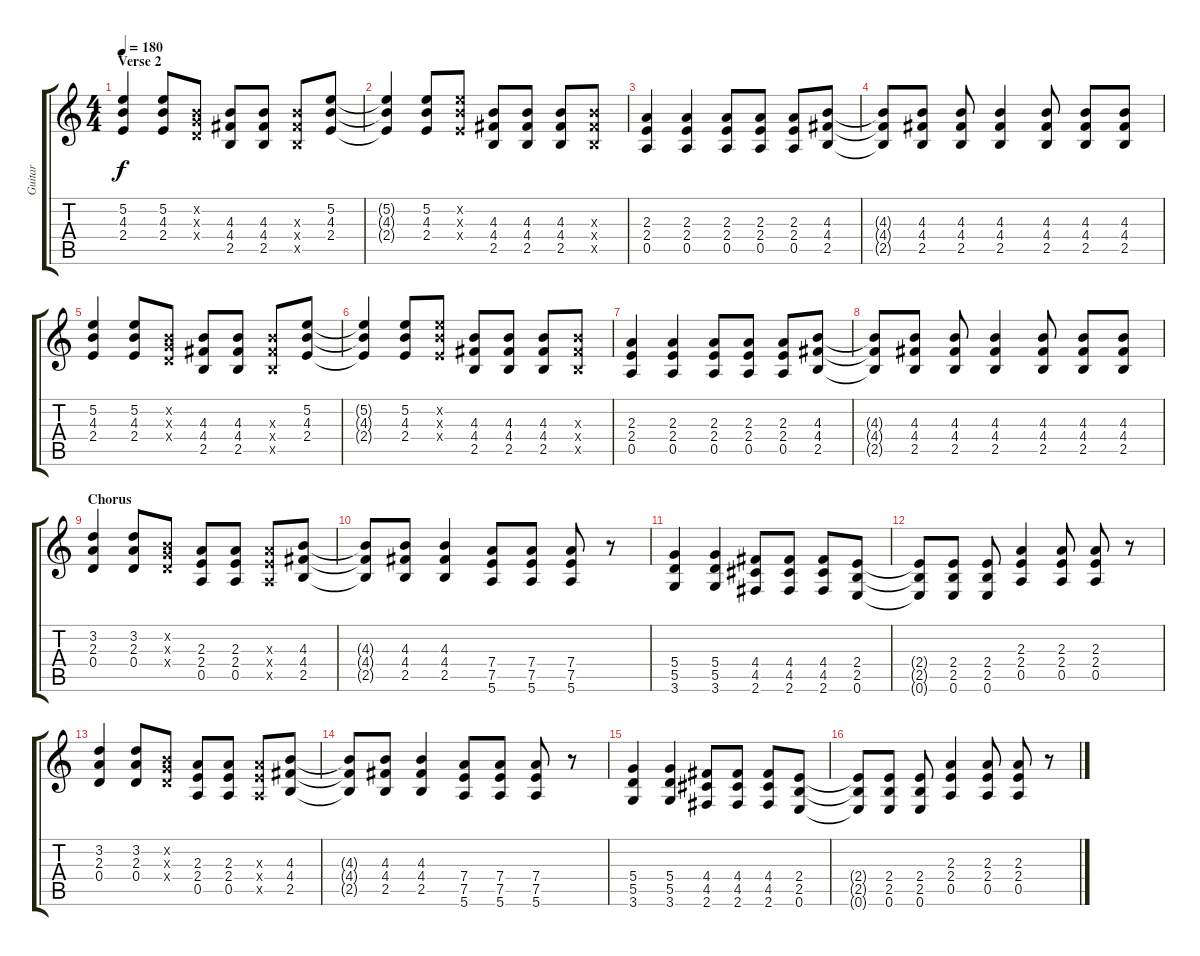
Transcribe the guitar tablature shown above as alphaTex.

\track ("Guitar" "Guitar") {instrument distortionguitar}
\staff {score tabs}
\tuning (E4 B3 G3 D3 A2 E2) {hide}
\ts (4 4)
\section ("" "Verse 2")
\tempo 180
\clef g2
\ks c
(5.2 4.3 2.4).4{dy f} (5.2 4.3 2.4).8 (0.2{x} 0.3{x} 0.4{x}).8 (4.3 4.4 2.5).8 (4.3 4.4 2.5).8 (4.3{x} 4.4{x} 2.5{x}).8 (5.2 4.3 2.4).8 |
(5.2{t} 4.3{t} 2.4{t}).4 (5.2 4.3 2.4).8 (5.2{x} 4.3{x} 2.4{x}).8 (4.3 4.4 2.5).8 (4.3 4.4 2.5).8 (4.3 4.4 2.5).8 (4.3{x} 4.4{x} 2.5{x}).8 |
(2.3 2.4 0.5).4 (2.3 2.4 0.5).4 (2.3 2.4 0.5).8 (2.3 2.4 0.5).8 (2.3 2.4 0.5).8 (4.3 4.4 2.5).8 |
(4.3{t} 4.4{t} 2.5{t}).8 (4.3 4.4 2.5).8 (4.3 4.4 2.5).8 (4.3 4.4 2.5).4 (4.3 4.4 2.5).8 (4.3 4.4 2.5).8 (4.3 4.4 2.5).8 |
(5.2 4.3 2.4).4 (5.2 4.3 2.4).8 (0.2{x} 0.3{x} 0.4{x}).8 (4.3 4.4 2.5).8 (4.3 4.4 2.5).8 (4.3{x} 4.4{x} 2.5{x}).8 (5.2 4.3 2.4).8 |
(5.2{t} 4.3{t} 2.4{t}).4 (5.2 4.3 2.4).8 (5.2{x} 4.3{x} 2.4{x}).8 (4.3 4.4 2.5).8 (4.3 4.4 2.5).8 (4.3 4.4 2.5).8 (4.3{x} 4.4{x} 2.5{x}).8 |
(2.3 2.4 0.5).4 (2.3 2.4 0.5).4 (2.3 2.4 0.5).8 (2.3 2.4 0.5).8 (2.3 2.4 0.5).8 (4.3 4.4 2.5).8 |
(4.3{t} 4.4{t} 2.5{t}).8 (4.3 4.4 2.5).8 (4.3 4.4 2.5).8 (4.3 4.4 2.5).4 (4.3 4.4 2.5).8 (4.3 4.4 2.5).8 (4.3 4.4 2.5).8 |
\section ("" "Chorus")
(3.2 2.3 0.4).4 (3.2 2.3 0.4).8 (0.2{x} 0.3{x} 0.4{x}).8 (2.3 2.4 0.5).8 (2.3 2.4 0.5).8 (2.3{x} 2.4{x} 0.5{x}).8 (4.3 4.4 2.5).8 |
(4.3{t} 4.4{t} 2.5{t}).8 (4.3 4.4 2.5).8 (4.3 4.4 2.5).4 (7.4 7.5 5.6).8 (7.4 7.5 5.6).8 (7.4 7.5 5.6).8 r.8 |
(5.4 5.5 3.6).4 (5.4 5.5 3.6).4 (4.4 4.5 2.6).8 (4.4 4.5 2.6).8 (4.4 4.5 2.6).8 (2.4 2.5 0.6).8 |
(2.4{t} 2.5{t} 0.6{t}).8 (2.4 2.5 0.6).8 (2.4 2.5 0.6).8 (2.3 2.4 0.5).4 (2.3 2.4 0.5).8 (2.3 2.4 0.5).8 r.8 |
(3.2 2.3 0.4).4 (3.2 2.3 0.4).8 (0.2{x} 0.3{x} 0.4{x}).8 (2.3 2.4 0.5).8 (2.3 2.4 0.5).8 (2.3{x} 2.4{x} 0.5{x}).8 (4.3 4.4 2.5).8 |
(4.3{t} 4.4{t} 2.5{t}).8 (4.3 4.4 2.5).8 (4.3 4.4 2.5).4 (7.4 7.5 5.6).8 (7.4 7.5 5.6).8 (7.4 7.5 5.6).8 r.8 |
(5.4 5.5 3.6).4 (5.4 5.5 3.6).4 (4.4 4.5 2.6).8 (4.4 4.5 2.6).8 (4.4 4.5 2.6).8 (2.4 2.5 0.6).8 |
(2.4{t} 2.5{t} 0.6{t}).8 (2.4 2.5 0.6).8 (2.4 2.5 0.6).8 (2.3 2.4 0.5).4 (2.3 2.4 0.5).8 (2.3 2.4 0.5).8 r.8
